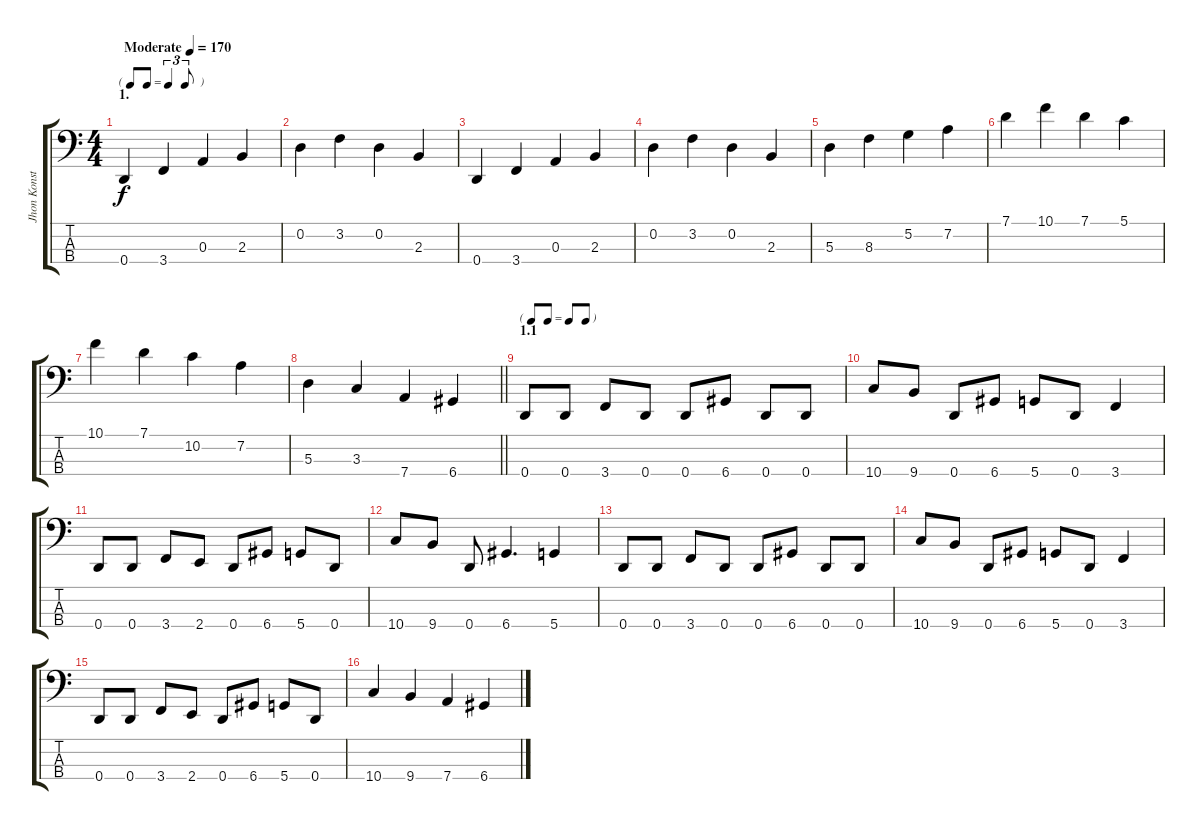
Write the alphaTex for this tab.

\track ("Jhon Konstantine" "Jhon Konst") {instrument slapbass1}
\staff {score tabs}
\tuning (G2 D2 A1 D1) {hide}
\ts (4 4)
\tf triplet8th
\section ("" "1.")
\tempo (170 "Moderate")
\clef f4
\ks c
0.4.4{dy f instrument slapbass1} 3.4.4 0.3.4 2.3.4 |
0.2.4 3.2.4 0.2.4 2.3.4 |
0.4.4 3.4.4 0.3.4 2.3.4 |
0.2.4 3.2.4 0.2.4 2.3.4 |
5.3.4 8.3.4 5.2.4 7.2.4 |
7.1.4 10.1.4 7.1.4 5.1.4 |
10.1.4 7.1.4 10.2.4 7.2.4 |
\barLineRight lightlight
5.3.4 3.3.4 7.4.4 6.4.4 |
\tf none
\section ("" "1.1")
0.4.8 0.4.8 3.4.8 0.4.8 0.4.8 6.4.8 0.4.8 0.4.8 |
10.4.8 9.4.8 0.4.8 6.4.8 5.4.8 0.4.8 3.4.4 |
0.4.8 0.4.8 3.4.8 2.4.8 0.4.8 6.4.8 5.4.8 0.4.8 |
10.4.8 9.4.8 0.4.8 6.4.4{d} 5.4.4 |
0.4.8 0.4.8 3.4.8 0.4.8 0.4.8 6.4.8 0.4.8 0.4.8 |
10.4.8 9.4.8 0.4.8 6.4.8 5.4.8 0.4.8 3.4.4 |
0.4.8 0.4.8 3.4.8 2.4.8 0.4.8 6.4.8 5.4.8 0.4.8 |
10.4.4 9.4.4 7.4.4 6.4.4
